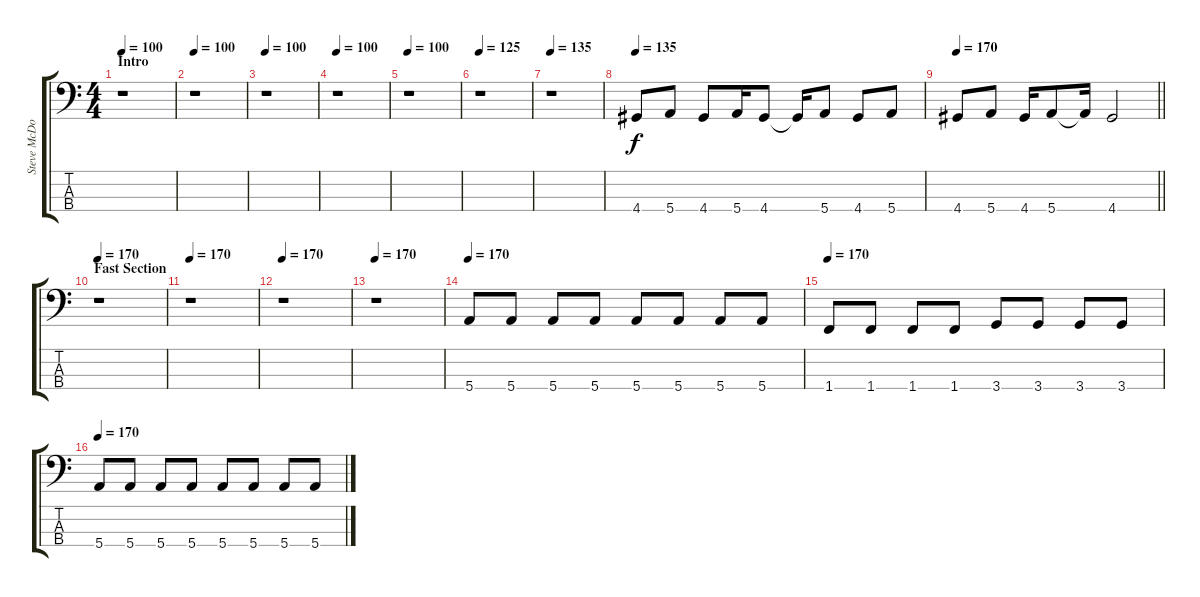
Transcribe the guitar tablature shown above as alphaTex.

\track ("Steve McDonald (Bass)" "Steve McDo") {instrument electricbasspick}
\staff {score tabs}
\tuning (G2 D2 A1 E1) {hide}
\ts (4 4)
\section ("" "Intro")
\tempo 100
\clef f4
\ks c
r.1{dy f instrument electricbasspick} |
\tempo 100
r.1 |
\tempo 100
r.1 |
\tempo 100
r.1 |
\tempo 100
r.1 |
\tempo 125
r.1 |
\tempo 135
r.1 |
\tempo 135
4.4.8 5.4.8 4.4.8 5.4.16 4.4.8 4.4{t}.16 5.4.8 4.4.8 5.4.8 |
\tempo 170
\barLineRight lightlight
4.4.8 5.4.8 4.4.16 5.4.8 5.4{t}.16 4.4.2 |
\section ("" "Fast Section")
\tempo 170
r.1 |
\tempo 170
r.1 |
\tempo 170
r.1 |
\tempo 170
r.1 |
\tempo 170
5.4.8 5.4.8 5.4.8 5.4.8 5.4.8 5.4.8 5.4.8 5.4.8 |
\tempo 170
1.4.8 1.4.8 1.4.8 1.4.8 3.4.8 3.4.8 3.4.8 3.4.8 |
\tempo 170
5.4.8 5.4.8 5.4.8 5.4.8 5.4.8 5.4.8 5.4.8 5.4.8
